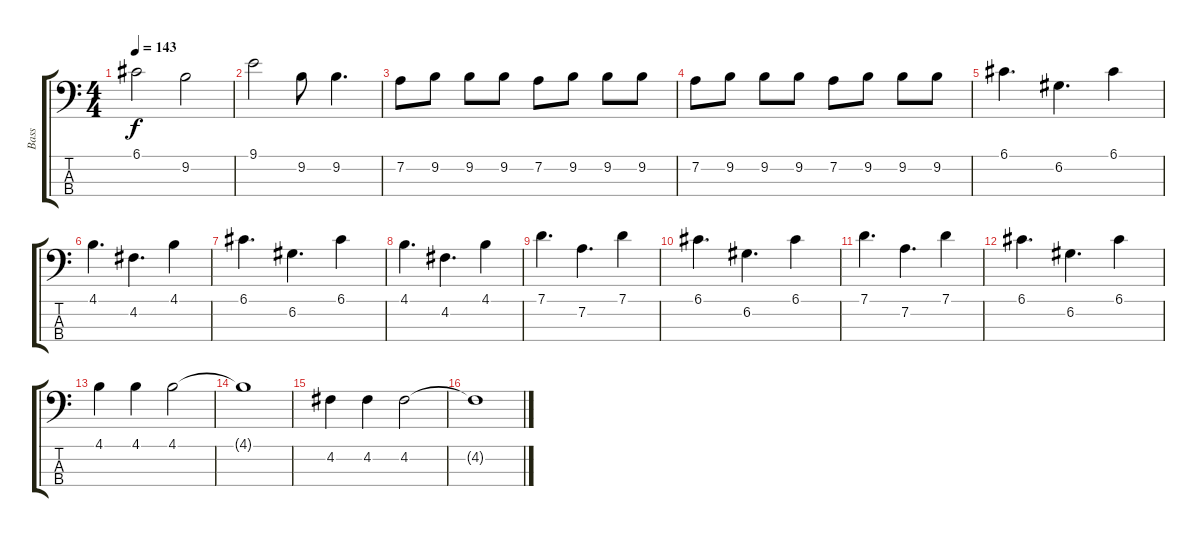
\track ("Bass" "Bass") {instrument electricbassfinger}
\staff {score tabs}
\tuning (G2 D2 A1 E1) {hide}
\ts (4 4)
\tempo 143
\clef f4
\ks c
6.1.2{dy f} 9.2.2 |
9.1.2 9.2.8 9.2.4{d} |
7.2.8 9.2.8 9.2.8 9.2.8 7.2.8 9.2.8 9.2.8 9.2.8 |
7.2.8 9.2.8 9.2.8 9.2.8 7.2.8 9.2.8 9.2.8 9.2.8 |
6.1.4{d} 6.2.4{d} 6.1.4 |
4.1.4{d} 4.2.4{d} 4.1.4 |
6.1.4{d} 6.2.4{d} 6.1.4 |
4.1.4{d} 4.2.4{d} 4.1.4 |
7.1.4{d} 7.2.4{d} 7.1.4 |
6.1.4{d} 6.2.4{d} 6.1.4 |
7.1.4{d} 7.2.4{d} 7.1.4 |
6.1.4{d} 6.2.4{d} 6.1.4 |
4.1.4 4.1.4 4.1.2 |
4.1{t}.1 |
4.2.4 4.2.4 4.2.2 |
4.2{t}.1
